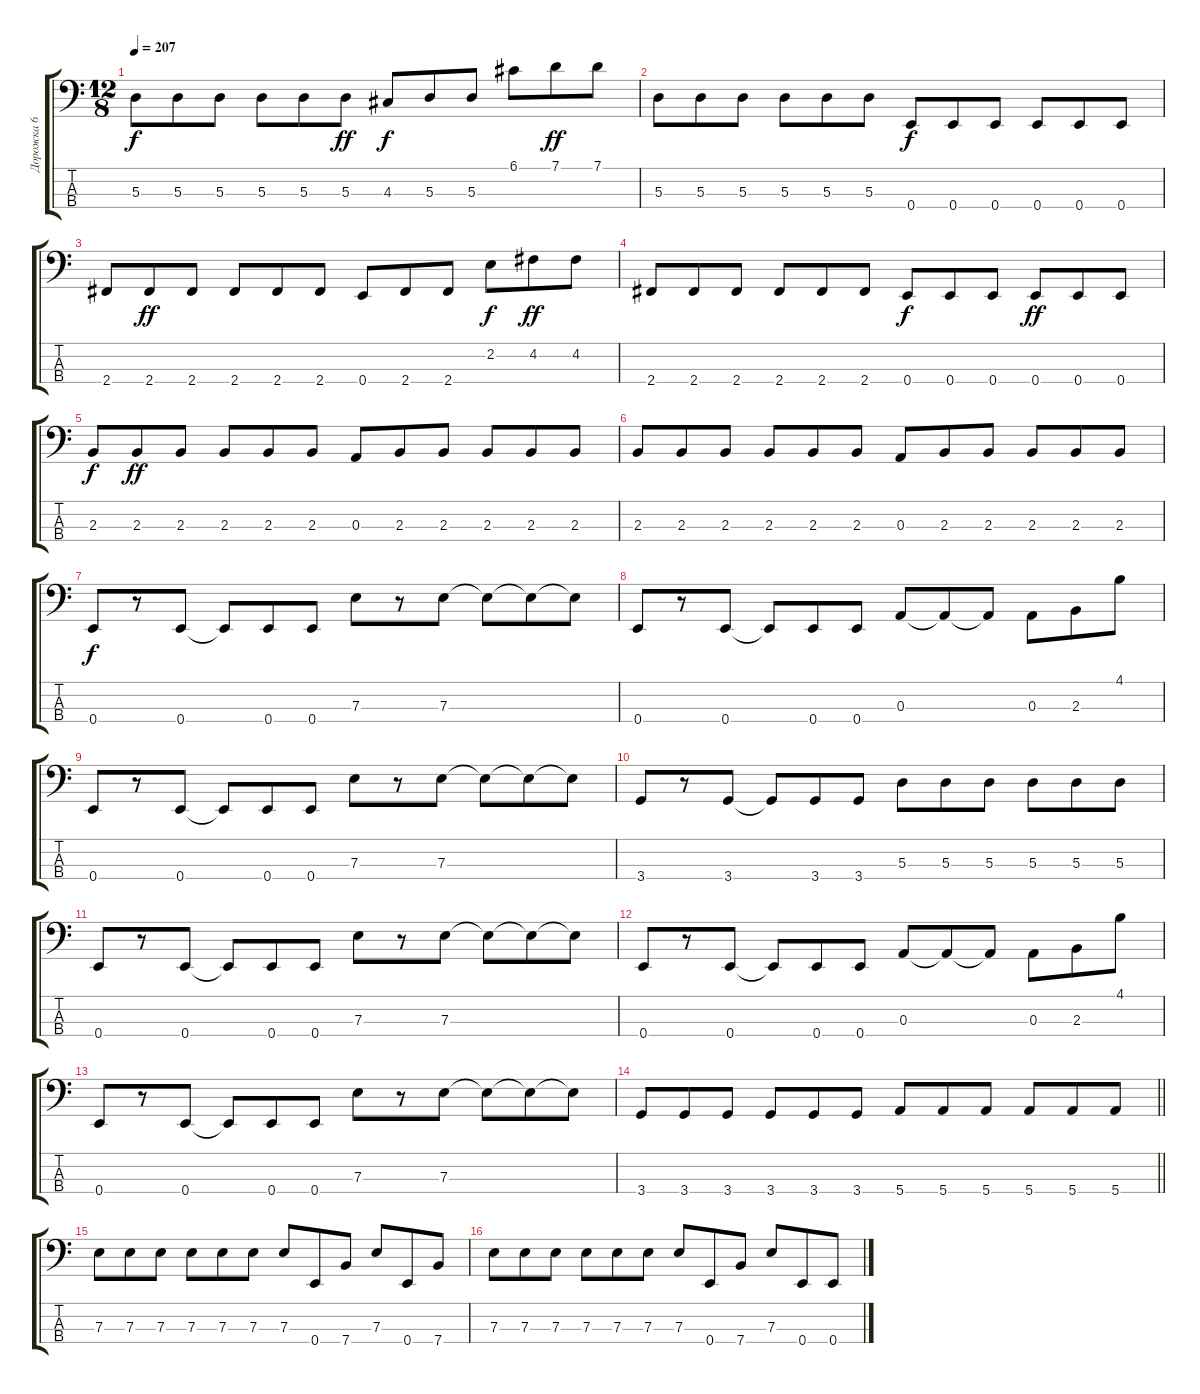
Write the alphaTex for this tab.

\track ("Дорожка 6" "Дорожка 6") {instrument electricbassfinger}
\staff {score tabs}
\tuning (G2 D2 A1 E1) {hide}
\ts (12 8)
\tempo 207
\clef f4
\ks c
5.3.8{dy f} 5.3.8 5.3.8 5.3.8 5.3.8 5.3.8{dy ff} 4.3.8{dy f} 5.3.8 5.3.8 6.1.8 7.1.8{dy ff} 7.1.8 |
5.3.8 5.3.8 5.3.8 5.3.8 5.3.8 5.3.8 0.4.8{dy f} 0.4.8 0.4.8 0.4.8 0.4.8 0.4.8 |
2.4.8 2.4.8{dy ff} 2.4.8 2.4.8 2.4.8 2.4.8 0.4.8 2.4.8 2.4.8 2.2.8{dy f} 4.2.8{dy ff} 4.2.8 |
2.4.8 2.4.8 2.4.8 2.4.8 2.4.8 2.4.8 0.4.8{dy f} 0.4.8 0.4.8 0.4.8{dy ff} 0.4.8 0.4.8 |
2.3.8{dy f} 2.3.8{dy ff} 2.3.8 2.3.8 2.3.8 2.3.8 0.3.8 2.3.8 2.3.8 2.3.8 2.3.8 2.3.8 |
2.3.8 2.3.8 2.3.8 2.3.8 2.3.8 2.3.8 0.3.8 2.3.8 2.3.8 2.3.8 2.3.8 2.3.8 |
0.4.8{dy f} r.8 0.4.8 0.4{t}.8 0.4.8 0.4.8 7.3.8 r.8 7.3.8 7.3{t}.8 7.3{t}.8 7.3{t}.8 |
0.4.8 r.8 0.4.8 0.4{t}.8 0.4.8 0.4.8 0.3.8 0.3{t}.8 0.3{t}.8 0.3.8 2.3.8 4.1.8 |
0.4.8 r.8 0.4.8 0.4{t}.8 0.4.8 0.4.8 7.3.8 r.8 7.3.8 7.3{t}.8 7.3{t}.8 7.3{t}.8 |
3.4.8 r.8 3.4.8 3.4{t}.8 3.4.8 3.4.8 5.3.8 5.3.8 5.3.8 5.3.8 5.3.8 5.3.8 |
0.4.8 r.8 0.4.8 0.4{t}.8 0.4.8 0.4.8 7.3.8 r.8 7.3.8 7.3{t}.8 7.3{t}.8 7.3{t}.8 |
0.4.8 r.8 0.4.8 0.4{t}.8 0.4.8 0.4.8 0.3.8 0.3{t}.8 0.3{t}.8 0.3.8 2.3.8 4.1.8 |
0.4.8 r.8 0.4.8 0.4{t}.8 0.4.8 0.4.8 7.3.8 r.8 7.3.8 7.3{t}.8 7.3{t}.8 7.3{t}.8 |
\barLineRight lightlight
3.4.8 3.4.8 3.4.8 3.4.8 3.4.8 3.4.8 5.4.8 5.4.8 5.4.8 5.4.8 5.4.8 5.4.8 |
7.3.8 7.3.8 7.3.8 7.3.8 7.3.8 7.3.8 7.3.8 0.4.8 7.4.8 7.3.8 0.4.8 7.4.8 |
7.3.8 7.3.8 7.3.8 7.3.8 7.3.8 7.3.8 7.3.8 0.4.8 7.4.8 7.3.8 0.4.8 0.4.8
